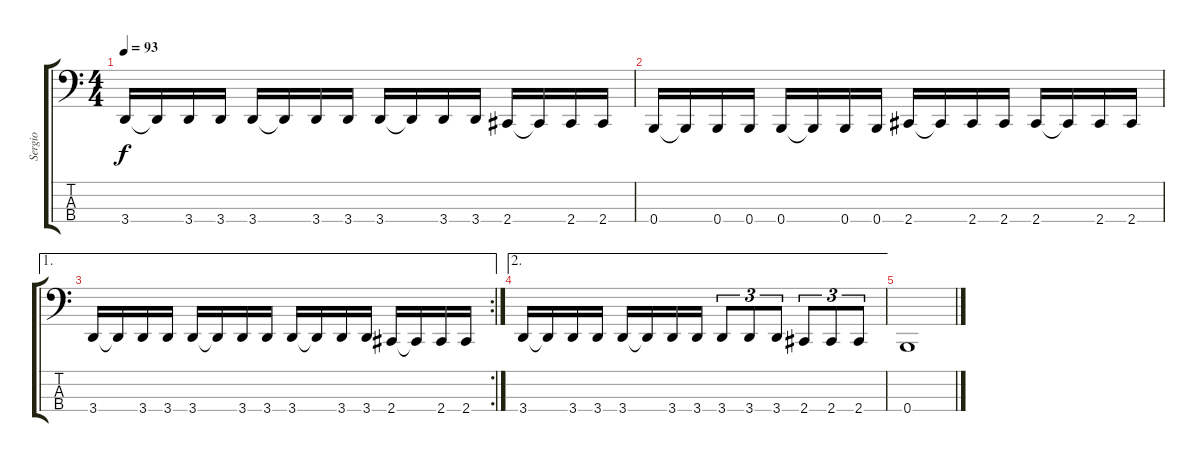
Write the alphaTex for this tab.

\track ("Sergio" "Sergio") {instrument electricbassfinger}
\staff {score tabs}
\tuning (E2 B1 Gb1 B0) {hide}
\ts (4 4)
\tempo 93
\clef f4
\ks c
3.4.16{dy f} 3.4{t}.16 3.4.16 3.4.16 3.4.16 3.4{t}.16 3.4.16 3.4.16 3.4.16 3.4{t}.16 3.4.16 3.4.16 2.4.16 2.4{t}.16 2.4.16 2.4.16 |
0.4.16 0.4{t}.16 0.4.16 0.4.16 0.4.16 0.4{t}.16 0.4.16 0.4.16 2.4.16 2.4{t}.16 2.4.16 2.4.16 2.4.16 2.4{t}.16 2.4.16 2.4.16 |
\ae 1
\rc 2
3.4.16 3.4{t}.16 3.4.16 3.4.16 3.4.16 3.4{t}.16 3.4.16 3.4.16 3.4.16 3.4{t}.16 3.4.16 3.4.16 2.4.16 2.4{t}.16 2.4.16 2.4.16 |
\ae 2
3.4.16 3.4{t}.16 3.4.16 3.4.16 3.4.16 3.4{t}.16 3.4.16 3.4.16 3.4.8{tu (3 2)} 3.4.8{tu (3 2)} 3.4.8{tu (3 2)} 2.4.8{tu (3 2)} 2.4.8{tu (3 2)} 2.4.8{tu (3 2)} |
0.4.1
